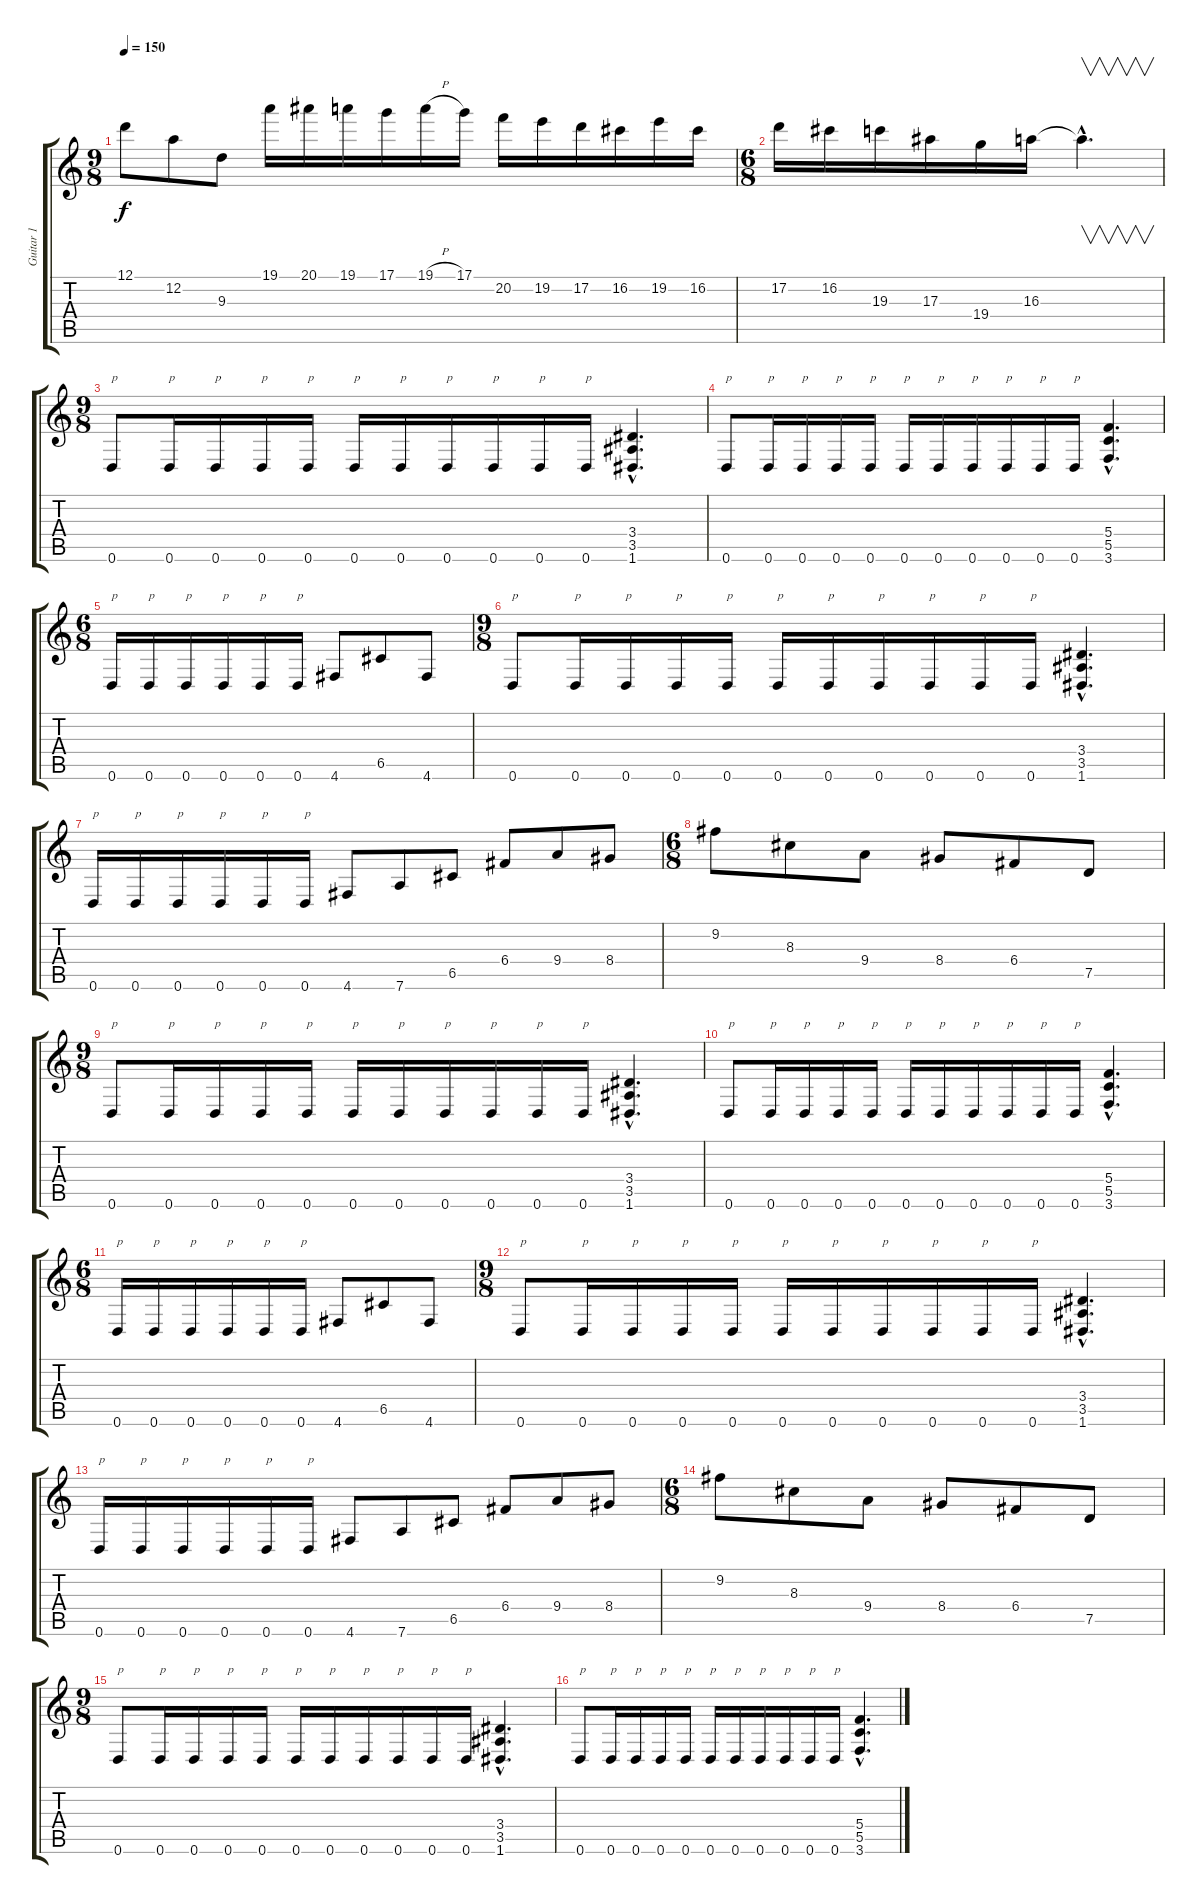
\track ("Guitar 1" "Guitar 1") {instrument distortionguitar}
\staff {score tabs}
\tuning (D4 A3 F3 C3 G2 D2) {hide}
\ts (9 8)
\tempo 150
\clef g2
\ks c
12.1.8{dy f instrument distortionguitar} 12.2.8 9.3.8 19.1.16 20.1.16 19.1.16 17.1.16 19.1{h}.16 17.1.16 20.2.16 19.2.16 17.2.16 16.2.16 19.2.16 16.2.16 |
\ts (6 8)
17.2.16 16.2.16 19.3.16 17.3.16 19.4.16 16.3.16 16.3{hac t}.4{v d} |
\ts (9 8)
0.6.8{txt "p"} 0.6.16{txt "p"} 0.6.16{txt "p"} 0.6.16{txt "p"} 0.6.16{txt "p"} 0.6.16{txt "p"} 0.6.16{txt "p"} 0.6.16{txt "p"} 0.6.16{txt "p"} 0.6.16{txt "p"} 0.6.16{txt "p"} (3.4{hac} 3.5{hac} 1.6{hac}).4{d} |
0.6.8{txt "p"} 0.6.16{txt "p"} 0.6.16{txt "p"} 0.6.16{txt "p"} 0.6.16{txt "p"} 0.6.16{txt "p"} 0.6.16{txt "p"} 0.6.16{txt "p"} 0.6.16{txt "p"} 0.6.16{txt "p"} 0.6.16{txt "p"} (5.4{hac} 5.5{hac} 3.6{hac}).4{d} |
\ts (6 8)
0.6.16{txt "p"} 0.6.16{txt "p"} 0.6.16{txt "p"} 0.6.16{txt "p"} 0.6.16{txt "p"} 0.6.16{txt "p"} 4.6.8 6.5.8 4.6.8 |
\ts (9 8)
0.6.8{txt "p"} 0.6.16{txt "p"} 0.6.16{txt "p"} 0.6.16{txt "p"} 0.6.16{txt "p"} 0.6.16{txt "p"} 0.6.16{txt "p"} 0.6.16{txt "p"} 0.6.16{txt "p"} 0.6.16{txt "p"} 0.6.16{txt "p"} (3.4{hac} 3.5{hac} 1.6{hac}).4{d} |
0.6.16{txt "p"} 0.6.16{txt "p"} 0.6.16{txt "p"} 0.6.16{txt "p"} 0.6.16{txt "p"} 0.6.16{txt "p"} 4.6.8 7.6.8 6.5.8 6.4.8 9.4.8 8.4.8 |
\ts (6 8)
9.2.8 8.3.8 9.4.8 8.4.8 6.4.8 7.5.8 |
\ts (9 8)
0.6.8{txt "p"} 0.6.16{txt "p"} 0.6.16{txt "p"} 0.6.16{txt "p"} 0.6.16{txt "p"} 0.6.16{txt "p"} 0.6.16{txt "p"} 0.6.16{txt "p"} 0.6.16{txt "p"} 0.6.16{txt "p"} 0.6.16{txt "p"} (3.4{hac} 3.5{hac} 1.6{hac}).4{d} |
0.6.8{txt "p"} 0.6.16{txt "p"} 0.6.16{txt "p"} 0.6.16{txt "p"} 0.6.16{txt "p"} 0.6.16{txt "p"} 0.6.16{txt "p"} 0.6.16{txt "p"} 0.6.16{txt "p"} 0.6.16{txt "p"} 0.6.16{txt "p"} (5.4{hac} 5.5{hac} 3.6{hac}).4{d} |
\ts (6 8)
0.6.16{txt "p"} 0.6.16{txt "p"} 0.6.16{txt "p"} 0.6.16{txt "p"} 0.6.16{txt "p"} 0.6.16{txt "p"} 4.6.8 6.5.8 4.6.8 |
\ts (9 8)
0.6.8{txt "p"} 0.6.16{txt "p"} 0.6.16{txt "p"} 0.6.16{txt "p"} 0.6.16{txt "p"} 0.6.16{txt "p"} 0.6.16{txt "p"} 0.6.16{txt "p"} 0.6.16{txt "p"} 0.6.16{txt "p"} 0.6.16{txt "p"} (3.4{hac} 3.5{hac} 1.6{hac}).4{d} |
0.6.16{txt "p"} 0.6.16{txt "p"} 0.6.16{txt "p"} 0.6.16{txt "p"} 0.6.16{txt "p"} 0.6.16{txt "p"} 4.6.8 7.6.8 6.5.8 6.4.8 9.4.8 8.4.8 |
\ts (6 8)
9.2.8 8.3.8 9.4.8 8.4.8 6.4.8 7.5.8 |
\ts (9 8)
0.6.8{txt "p"} 0.6.16{txt "p"} 0.6.16{txt "p"} 0.6.16{txt "p"} 0.6.16{txt "p"} 0.6.16{txt "p"} 0.6.16{txt "p"} 0.6.16{txt "p"} 0.6.16{txt "p"} 0.6.16{txt "p"} 0.6.16{txt "p"} (3.4{hac} 3.5{hac} 1.6{hac}).4{d} |
0.6.8{txt "p"} 0.6.16{txt "p"} 0.6.16{txt "p"} 0.6.16{txt "p"} 0.6.16{txt "p"} 0.6.16{txt "p"} 0.6.16{txt "p"} 0.6.16{txt "p"} 0.6.16{txt "p"} 0.6.16{txt "p"} 0.6.16{txt "p"} (5.4{hac} 5.5{hac} 3.6{hac}).4{d}
